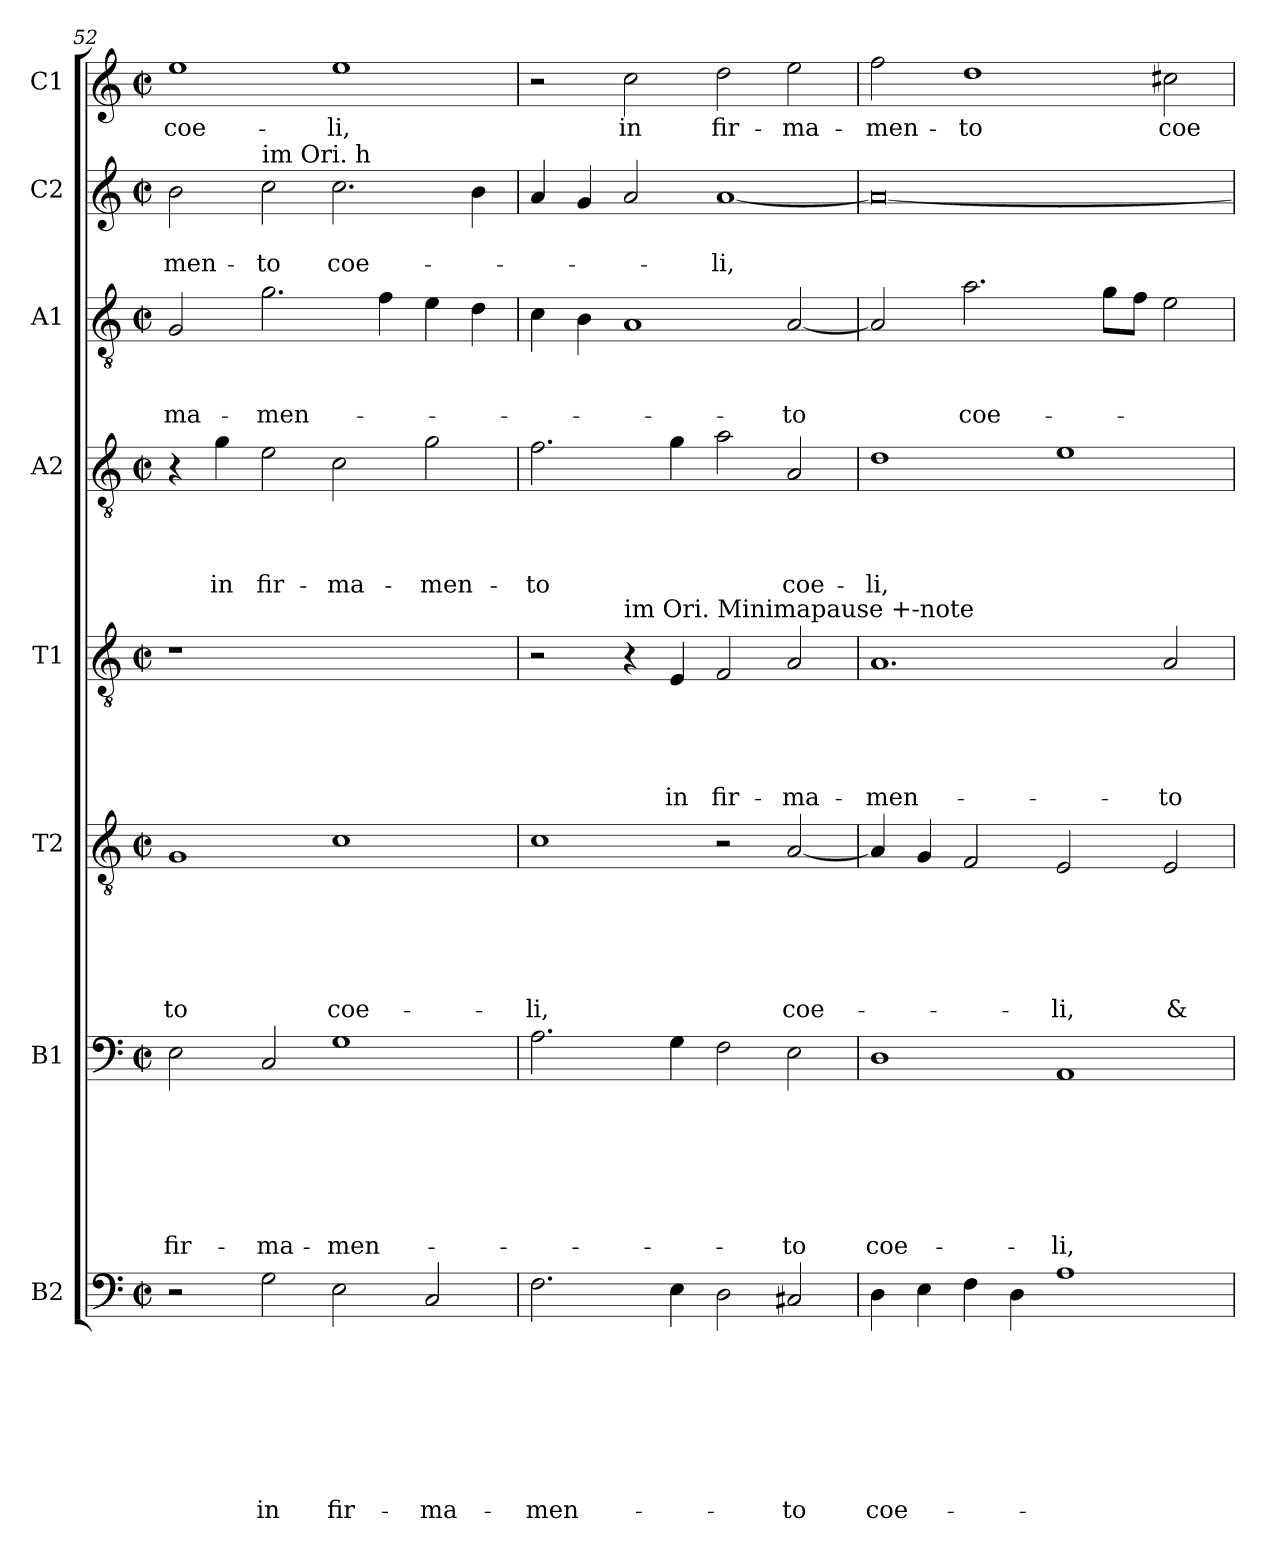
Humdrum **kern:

**kern	**text	**text	**text	**text	**text	**text	**text	**text	**kern	**text	**text	**text	**text	**text	**text	**text	**kern	**text	**text	**text	**text	**text	**text	**kern	**text	**text	**text	**text	**text	**kern	**text	**text	**text	**text	**kern	**text	**text	**text	**kern	**text	**text	**kern	**text
*part8	*part8	*part8	*part8	*part8	*part8	*part8	*part8	*part8	*part7	*part7	*part7	*part7	*part7	*part7	*part7	*part7	*part6	*part6	*part6	*part6	*part6	*part6	*part6	*part5	*part5	*part5	*part5	*part5	*part5	*part4	*part4	*part4	*part4	*part4	*part3	*part3	*part3	*part3	*part2	*part2	*part2	*part1	*part1
*staff8	*staff8	*staff8	*staff8	*staff8	*staff8	*staff8	*staff8	*staff8	*staff7	*staff7	*staff7	*staff7	*staff7	*staff7	*staff7	*staff7	*staff6	*staff6	*staff6	*staff6	*staff6	*staff6	*staff6	*staff5	*staff5	*staff5	*staff5	*staff5	*staff5	*staff4	*staff4	*staff4	*staff4	*staff4	*staff3	*staff3	*staff3	*staff3	*staff2	*staff2	*staff2	*staff1	*staff1
*I"B2	*	*	*	*	*	*	*	*	*I"B1	*	*	*	*	*	*	*	*I"T2	*	*	*	*	*	*	*I"T1	*	*	*	*	*	*I"A2	*	*	*	*	*I"A1	*	*	*	*I"C2	*	*	*I"C1	*
*clefF4	*	*	*	*	*	*	*	*	*clefF4	*	*	*	*	*	*	*	*clefGv2	*	*	*	*	*	*	*clefGv2	*	*	*	*	*	*clefGv2	*	*	*	*	*clefGv2	*	*	*	*clefG2	*	*	*clefG2	*
*k[]	*	*	*	*	*	*	*	*	*k[]	*	*	*	*	*	*	*	*k[]	*	*	*	*	*	*	*k[]	*	*	*	*	*	*k[]	*	*	*	*	*k[]	*	*	*	*k[]	*	*	*k[]	*
*C:	*	*	*	*	*	*	*	*	*C:	*	*	*	*	*	*	*	*C:	*	*	*	*	*	*	*C:	*	*	*	*	*	*C:	*	*	*	*	*C:	*	*	*	*C:	*	*	*C:	*
*M2/2	*	*	*	*	*	*	*	*	*M2/2	*	*	*	*	*	*	*	*M2/2	*	*	*	*	*	*	*M2/2	*	*	*	*	*	*M2/2	*	*	*	*	*M2/2	*	*	*	*M2/2	*	*	*M2/2	*
*met(c|)	*	*	*	*	*	*	*	*	*met(c|)	*	*	*	*	*	*	*	*met(c|)	*	*	*	*	*	*	*met(c|)	*	*	*	*	*	*met(c|)	*	*	*	*	*met(c|)	*	*	*	*met(c|)	*	*	*met(c|)	*
=52	=52	=52	=52	=52	=52	=52	=52	=52	=52	=52	=52	=52	=52	=52	=52	=52	=52	=52	=52	=52	=52	=52	=52	=52	=52	=52	=52	=52	=52	=52	=52	=52	=52	=52	=52	=52	=52	=52	=52	=52	=52	=52	=52
!	!	!	!	!	!	!	!	!	!	!	!	!	!	!	!	!LO:LY:b	!	!	!	!	!	!	!LO:LY:b	!	!	!	!	!	!	!	!	!	!	!	!	!	!	!LO:LY:b	!	!	!LO:LY:b	!	!LO:LY:b
2r	.	.	.	.	.	.	.	.	2E\	.	.	.	.	.	.	fir-	1G	.	.	.	.	.	-to	1r	.	.	.	.	.	4r	.	.	.	.	2G/	.	.	-ma-	2b\	.	-men-	1ee	coe-
!	!	!	!	!	!	!	!	!	!	!	!	!	!	!	!	!	!	!	!	!	!	!	!	!	!	!	!	!	!	!	!	!	!	!LO:LY:b	!	!	!	!	!	!	!	!	!
.	.	.	.	.	.	.	.	.	.	.	.	.	.	.	.	.	.	.	.	.	.	.	.	.	.	.	.	.	.	4g\	.	.	.	in	.	.	.	.	.	.	.	.	.
!	!	!	!	!	!	!	!	!	!	!	!	!	!	!	!	!	!	!	!	!	!	!	!	!	!	!	!	!	!	!	!	!	!	!	!	!	!	!	!LO:TX:a:t=im Ori.  h	!	!	!	!
!	!	!	!	!	!	!	!	!LO:LY:b	!	!	!	!	!	!	!	!LO:LY:b	!	!	!	!	!	!	!	!	!	!	!	!	!	!	!	!	!	!LO:LY:b	!	!	!	!LO:LY:b	!	!	!LO:LY:b	!	!
2G\	.	.	.	.	.	.	.	in	2C/	.	.	.	.	.	.	-ma-	.	.	.	.	.	.	.	.	.	.	.	.	.	2e\	.	.	.	fir-	2.g\	.	.	-men-	2cc\	.	-to	.	.
!	!	!	!	!	!	!	!	!LO:LY:b	!	!	!	!	!	!	!	!LO:LY:b	!	!	!	!	!	!	!LO:LY:b	!	!	!	!	!	!	!	!	!	!	!LO:LY:b	!	!	!	!	!	!	!LO:LY:b	!	!LO:LY:b
2E\	.	.	.	.	.	.	.	fir-	1G	.	.	.	.	.	.	-men-	1c	.	.	.	.	.	coe-	1ryy	.	.	.	.	.	2c\	.	.	.	-ma-	.	.	.	.	2.cc\	.	coe-	1ee	-li,
.	.	.	.	.	.	.	.	.	.	.	.	.	.	.	.	.	.	.	.	.	.	.	.	.	.	.	.	.	.	.	.	.	.	.	4f\	.	.	.	.	.	.	.	.
!	!	!	!	!	!	!	!	!LO:LY:b	!	!	!	!	!	!	!	!	!	!	!	!	!	!	!	!	!	!	!	!	!	!	!	!	!	!LO:LY:b	!	!	!	!	!	!	!	!	!
2C/	.	.	.	.	.	.	.	-ma-	.	.	.	.	.	.	.	.	.	.	.	.	.	.	.	.	.	.	.	.	.	2g\	.	.	.	-men-	4e\	.	.	.	.	.	.	.	.
.	.	.	.	.	.	.	.	.	.	.	.	.	.	.	.	.	.	.	.	.	.	.	.	.	.	.	.	.	.	.	.	.	.	.	4d\	.	.	.	4b\	.	.	.	.
=53	=53	=53	=53	=53	=53	=53	=53	=53	=53	=53	=53	=53	=53	=53	=53	=53	=53	=53	=53	=53	=53	=53	=53	=53	=53	=53	=53	=53	=53	=53	=53	=53	=53	=53	=53	=53	=53	=53	=53	=53	=53	=53	=53
!	!	!	!	!	!	!	!	!LO:LY:b	!	!	!	!	!	!	!	!	!	!	!	!	!	!	!LO:LY:b	!	!	!	!	!	!	!	!	!	!	!LO:LY:b	!	!	!	!	!	!	!	!	!
2.F\	.	.	.	.	.	.	.	-men-	2.A\	.	.	.	.	.	.	.	1c	.	.	.	.	.	-li,	2r	.	.	.	.	.	2.f\	.	.	.	-to	4c\	.	.	.	4a/	.	.	2r	.
.	.	.	.	.	.	.	.	.	.	.	.	.	.	.	.	.	.	.	.	.	.	.	.	.	.	.	.	.	.	.	.	.	.	.	4B\	.	.	.	4g/	.	.	.	.
!	!	!	!	!	!	!	!	!	!	!	!	!	!	!	!	!	!	!	!	!	!	!	!	!LO:TX:a:t=im Ori. Minimapause +-note	!	!	!	!	!	!	!	!	!	!	!	!	!	!	!	!	!	!	!
!	!	!	!	!	!	!	!	!	!	!	!	!	!	!	!	!	!	!	!	!	!	!	!	!	!	!	!	!	!	!	!	!	!	!	!	!	!	!	!	!	!	!	!LO:LY:b
.	.	.	.	.	.	.	.	.	.	.	.	.	.	.	.	.	.	.	.	.	.	.	.	4r	.	.	.	.	.	.	.	.	.	.	1A	.	.	.	2a/	.	.	2cc\	in
!	!	!	!	!	!	!	!	!	!	!	!	!	!	!	!	!	!	!	!	!	!	!	!	!	!	!	!	!	!LO:LY:b	!	!	!	!	!	!	!	!	!	!	!	!	!	!
4E\	.	.	.	.	.	.	.	.	4G\	.	.	.	.	.	.	.	.	.	.	.	.	.	.	4E/	.	.	.	.	in	4g\	.	.	.	.	.	.	.	.	.	.	.	.	.
!	!	!	!	!	!	!	!	!	!	!	!	!	!	!	!	!	!	!	!	!	!	!	!	!	!	!	!	!	!LO:LY:b	!	!	!	!	!	!	!	!	!	!	!	!LO:LY:b	!	!LO:LY:b
2D\	.	.	.	.	.	.	.	.	2F\	.	.	.	.	.	.	.	2r	.	.	.	.	.	.	2F/	.	.	.	.	fir-	2a\	.	.	.	.	.	.	.	.	[1a	.	-li,	2dd\	fir-
!	!	!	!	!	!	!	!	!LO:LY:b	!	!	!	!	!	!	!	!LO:LY:b	!	!	!	!	!	!	!LO:LY:b	!	!	!	!	!	!LO:LY:b	!	!	!	!	!LO:LY:b	!	!	!	!LO:LY:b	!	!	!	!	!LO:LY:b
2C#X/	.	.	.	.	.	.	.	-to	2E\	.	.	.	.	.	.	-to	[2A/	.	.	.	.	.	coe-	2A/	.	.	.	.	-ma-	2A/	.	.	.	coe-	[2A/	.	.	-to	.	.	.	2ee\	-ma-
!!LO:PB:g=z
=54	=54	=54	=54	=54	=54	=54	=54	=54	=54	=54	=54	=54	=54	=54	=54	=54	=54	=54	=54	=54	=54	=54	=54	=54	=54	=54	=54	=54	=54	=54	=54	=54	=54	=54	=54	=54	=54	=54	=54	=54	=54	=54	=54
!	!	!	!	!	!	!	!	!LO:LY:b	!	!	!	!	!	!	!	!LO:LY:b	!	!	!	!	!	!	!	!	!	!	!	!	!LO:LY:b	!	!	!	!	!LO:LY:b	!	!	!	!	!	!	!	!	!LO:LY:b
4D\	.	.	.	.	.	.	.	coe-	1D	.	.	.	.	.	.	coe-	4A/]	.	.	.	.	.	.	1.A	.	.	.	.	-men-	1d	.	.	.	-li,	2A/]	.	.	.	0a_	.	.	2ff\	-men-
4E\	.	.	.	.	.	.	.	.	.	.	.	.	.	.	.	.	4G/	.	.	.	.	.	.	.	.	.	.	.	.	.	.	.	.	.	.	.	.	.	.	.	.	.	.
!	!	!	!	!	!	!	!	!	!	!	!	!	!	!	!	!	!	!	!	!	!	!	!	!	!	!	!	!	!	!	!	!	!	!	!	!	!	!LO:LY:b	!	!	!	!	!LO:LY:b
4F\	.	.	.	.	.	.	.	.	.	.	.	.	.	.	.	.	2F/	.	.	.	.	.	.	.	.	.	.	.	.	.	.	.	.	.	2.a\	.	.	coe-	.	.	.	1dd	-to
4D\	.	.	.	.	.	.	.	.	.	.	.	.	.	.	.	.	.	.	.	.	.	.	.	.	.	.	.	.	.	.	.	.	.	.	.	.	.	.	.	.	.	.	.
!	!	!	!	!	!	!	!	!	!	!	!	!	!	!	!	!LO:LY:b	!	!	!	!	!	!	!LO:LY:b	!	!	!	!	!	!	!	!	!	!	!	!	!	!	!	!	!	!	!	!
1A	.	.	.	.	.	.	.	.	1AA	.	.	.	.	.	.	-li,	2E/	.	.	.	.	.	-li,	.	.	.	.	.	.	1e	.	.	.	.	.	.	.	.	.	.	.	.	.
.	.	.	.	.	.	.	.	.	.	.	.	.	.	.	.	.	.	.	.	.	.	.	.	.	.	.	.	.	.	.	.	.	.	.	8g\L	.	.	.	.	.	.	.	.
.	.	.	.	.	.	.	.	.	.	.	.	.	.	.	.	.	.	.	.	.	.	.	.	.	.	.	.	.	.	.	.	.	.	.	8f\J	.	.	.	.	.	.	.	.
!	!	!	!	!	!	!	!	!	!	!	!	!	!	!	!	!	!	!	!	!	!	!	!LO:LY:b	!	!	!	!	!	!LO:LY:b	!	!	!	!	!	!	!	!	!	!	!	!	!	!LO:LY:b
.	.	.	.	.	.	.	.	.	.	.	.	.	.	.	.	.	2E/	.	.	.	.	.	&	2A/	.	.	.	.	-to	.	.	.	.	.	2e\	.	.	.	.	.	.	2cc#X\	coe-
=	=	=	=	=	=	=	=	=	=	=	=	=	=	=	=	=	=	=	=	=	=	=	=	=	=	=	=	=	=	=	=	=	=	=	=	=	=	=	=	=	=	=	=
*-	*-	*-	*-	*-	*-	*-	*-	*-	*-	*-	*-	*-	*-	*-	*-	*-	*-	*-	*-	*-	*-	*-	*-	*-	*-	*-	*-	*-	*-	*-	*-	*-	*-	*-	*-	*-	*-	*-	*-	*-	*-	*-	*-
